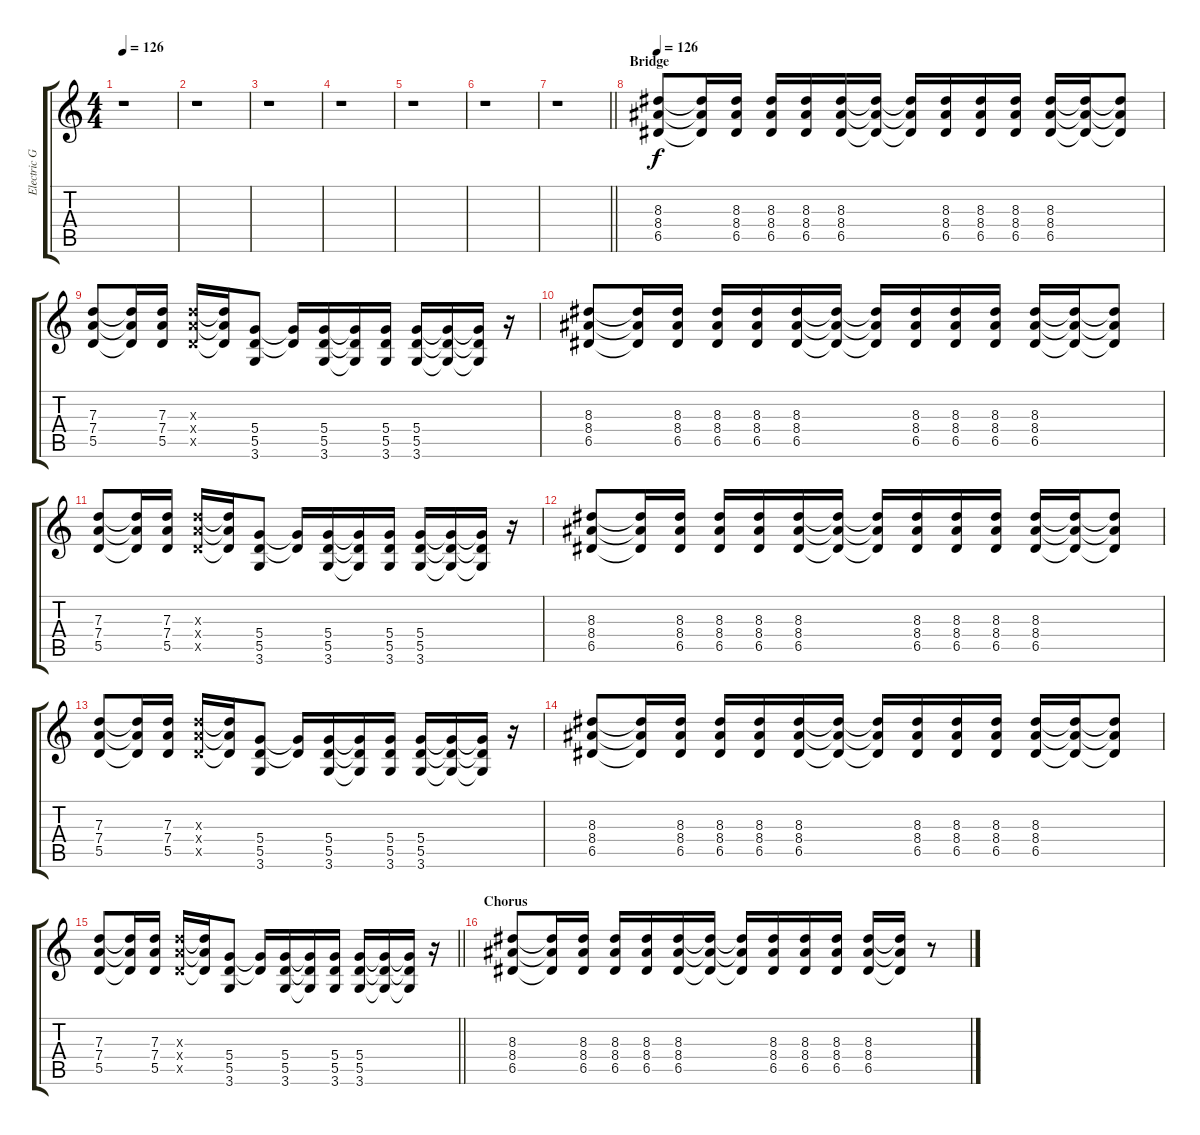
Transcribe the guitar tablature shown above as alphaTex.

\track ("Electric Guitar (Rythm)" "Electric G") {instrument electricguitarclean}
\staff {score tabs}
\tuning (E4 B3 G3 D3 A2 E2) {hide}
\ts (4 4)
\tempo 126
\clef g2
\ks c
r.1{dy f} |
r.1 |
r.1 |
r.1 |
r.1 |
r.1 |
\barLineRight lightlight
r.1 |
\section ("" "Bridge")
\tempo 126
(8.3 8.4 6.5).8 (8.3{t} 8.4{t} 6.5{t}).16 (8.3 8.4 6.5).16 (8.3 8.4 6.5).16 (8.3 8.4 6.5).16 (8.3 8.4 6.5).16 (8.3{t} 8.4{t} 6.5{t}).16 (8.3{t} 8.4{t} 6.5{t}).16 (8.3 8.4 6.5).16 (8.3 8.4 6.5).16 (8.3 8.4 6.5).16 (8.3 8.4 6.5).16 (8.3{t} 8.4{t} 6.5{t}).16 (8.3{t} 8.4{t} 6.5{t}).8 |
(7.3 7.4 5.5).8 (7.3{t} 7.4{t} 5.5{t}).16 (7.3 7.4 5.5).16 (7.3{x} 7.4{x} 5.5{x}).16 (7.3{t} 7.4{t} 5.5{t}).16 (5.4 5.5 3.6).8 (5.4{t} 5.5{t}).16 (5.4 5.5 3.6).16 (5.4{t} 5.5{t} 3.6{t}).16 (5.4 5.5 3.6).16 (5.4 5.5 3.6).16 (5.4{t} 5.5{t} 3.6{t}).16 (5.4{t} 5.5{t} 3.6{t}).16 r.16 |
(8.3 8.4 6.5).8 (8.3{t} 8.4{t} 6.5{t}).16 (8.3 8.4 6.5).16 (8.3 8.4 6.5).16 (8.3 8.4 6.5).16 (8.3 8.4 6.5).16 (8.3{t} 8.4{t} 6.5{t}).16 (8.3{t} 8.4{t} 6.5{t}).16 (8.3 8.4 6.5).16 (8.3 8.4 6.5).16 (8.3 8.4 6.5).16 (8.3 8.4 6.5).16 (8.3{t} 8.4{t} 6.5{t}).16 (8.3{t} 8.4{t} 6.5{t}).8 |
(7.3 7.4 5.5).8 (7.3{t} 7.4{t} 5.5{t}).16 (7.3 7.4 5.5).16 (7.3{x} 7.4{x} 5.5{x}).16 (7.3{t} 7.4{t} 5.5{t}).16 (5.4 5.5 3.6).8 (5.4{t} 5.5{t}).16 (5.4 5.5 3.6).16 (5.4{t} 5.5{t} 3.6{t}).16 (5.4 5.5 3.6).16 (5.4 5.5 3.6).16 (5.4{t} 5.5{t} 3.6{t}).16 (5.4{t} 5.5{t} 3.6{t}).16 r.16 |
(8.3 8.4 6.5).8 (8.3{t} 8.4{t} 6.5{t}).16 (8.3 8.4 6.5).16 (8.3 8.4 6.5).16 (8.3 8.4 6.5).16 (8.3 8.4 6.5).16 (8.3{t} 8.4{t} 6.5{t}).16 (8.3{t} 8.4{t} 6.5{t}).16 (8.3 8.4 6.5).16 (8.3 8.4 6.5).16 (8.3 8.4 6.5).16 (8.3 8.4 6.5).16 (8.3{t} 8.4{t} 6.5{t}).16 (8.3{t} 8.4{t} 6.5{t}).8 |
(7.3 7.4 5.5).8 (7.3{t} 7.4{t} 5.5{t}).16 (7.3 7.4 5.5).16 (7.3{x} 7.4{x} 5.5{x}).16 (7.3{t} 7.4{t} 5.5{t}).16 (5.4 5.5 3.6).8 (5.4{t} 5.5{t}).16 (5.4 5.5 3.6).16 (5.4{t} 5.5{t} 3.6{t}).16 (5.4 5.5 3.6).16 (5.4 5.5 3.6).16 (5.4{t} 5.5{t} 3.6{t}).16 (5.4{t} 5.5{t} 3.6{t}).16 r.16 |
(8.3 8.4 6.5).8 (8.3{t} 8.4{t} 6.5{t}).16 (8.3 8.4 6.5).16 (8.3 8.4 6.5).16 (8.3 8.4 6.5).16 (8.3 8.4 6.5).16 (8.3{t} 8.4{t} 6.5{t}).16 (8.3{t} 8.4{t} 6.5{t}).16 (8.3 8.4 6.5).16 (8.3 8.4 6.5).16 (8.3 8.4 6.5).16 (8.3 8.4 6.5).16 (8.3{t} 8.4{t} 6.5{t}).16 (8.3{t} 8.4{t} 6.5{t}).8 |
\barLineRight lightlight
(7.3 7.4 5.5).8 (7.3{t} 7.4{t} 5.5{t}).16 (7.3 7.4 5.5).16 (7.3{x} 7.4{x} 5.5{x}).16 (7.3{t} 7.4{t} 5.5{t}).16 (5.4 5.5 3.6).8 (5.4{t} 5.5{t}).16 (5.4 5.5 3.6).16 (5.4{t} 5.5{t} 3.6{t}).16 (5.4 5.5 3.6).16 (5.4 5.5 3.6).16 (5.4{t} 5.5{t} 3.6{t}).16 (5.4{t} 5.5{t} 3.6{t}).16 r.16 |
\section ("" "Chorus")
(8.3 8.4 6.5).8 (8.3{t} 8.4{t} 6.5{t}).16 (8.3 8.4 6.5).16 (8.3 8.4 6.5).16 (8.3 8.4 6.5).16 (8.3 8.4 6.5).16 (8.3{t} 8.4{t} 6.5{t}).16 (8.3{t} 8.4{t} 6.5{t}).16 (8.3 8.4 6.5).16 (8.3 8.4 6.5).16 (8.3 8.4 6.5).16 (8.3 8.4 6.5).16 (8.3{t} 8.4{t} 6.5{t}).16 r.8
